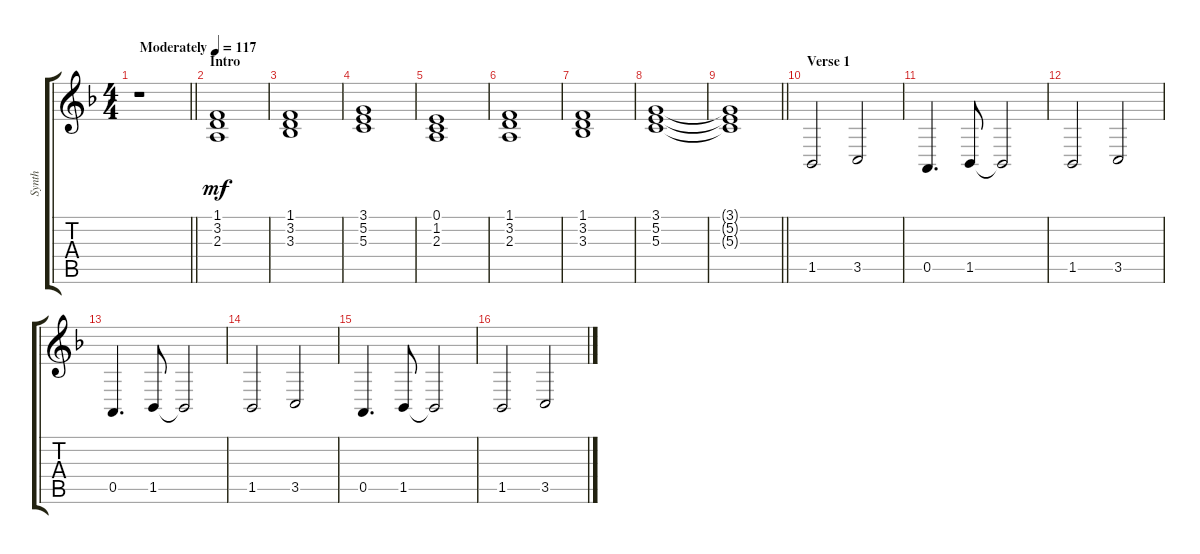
\track ("Synth" "Synth") {instrument stringensemble1}
\staff {score tabs}
\tuning (E4 B3 G3 D3 A2 E2) {hide}
\ts (4 4)
\tempo (117 "Moderately")
\clef g2
\barLineRight lightlight
\ks dminor
r.1{dy mf instrument stringensemble1} |
\section ("" "Intro")
(1.1 3.2 2.3).1 |
(1.1 3.2 3.3).1 |
(3.1 5.2 5.3).1 |
(0.1 1.2 2.3).1 |
(1.1 3.2 2.3).1 |
(1.1 3.2 3.3).1 |
(3.1 5.2 5.3).1 |
\barLineRight lightlight
(3.1{t} 5.2{t} 5.3{t}).1 |
\section ("" "Verse 1")
1.5.2 3.5.2 |
0.5.4{d} 1.5.8 1.5{t}.2 |
1.5.2 3.5.2 |
0.5.4{d} 1.5.8 1.5{t}.2 |
1.5.2 3.5.2 |
0.5.4{d} 1.5.8 1.5{t}.2 |
1.5.2 3.5.2
